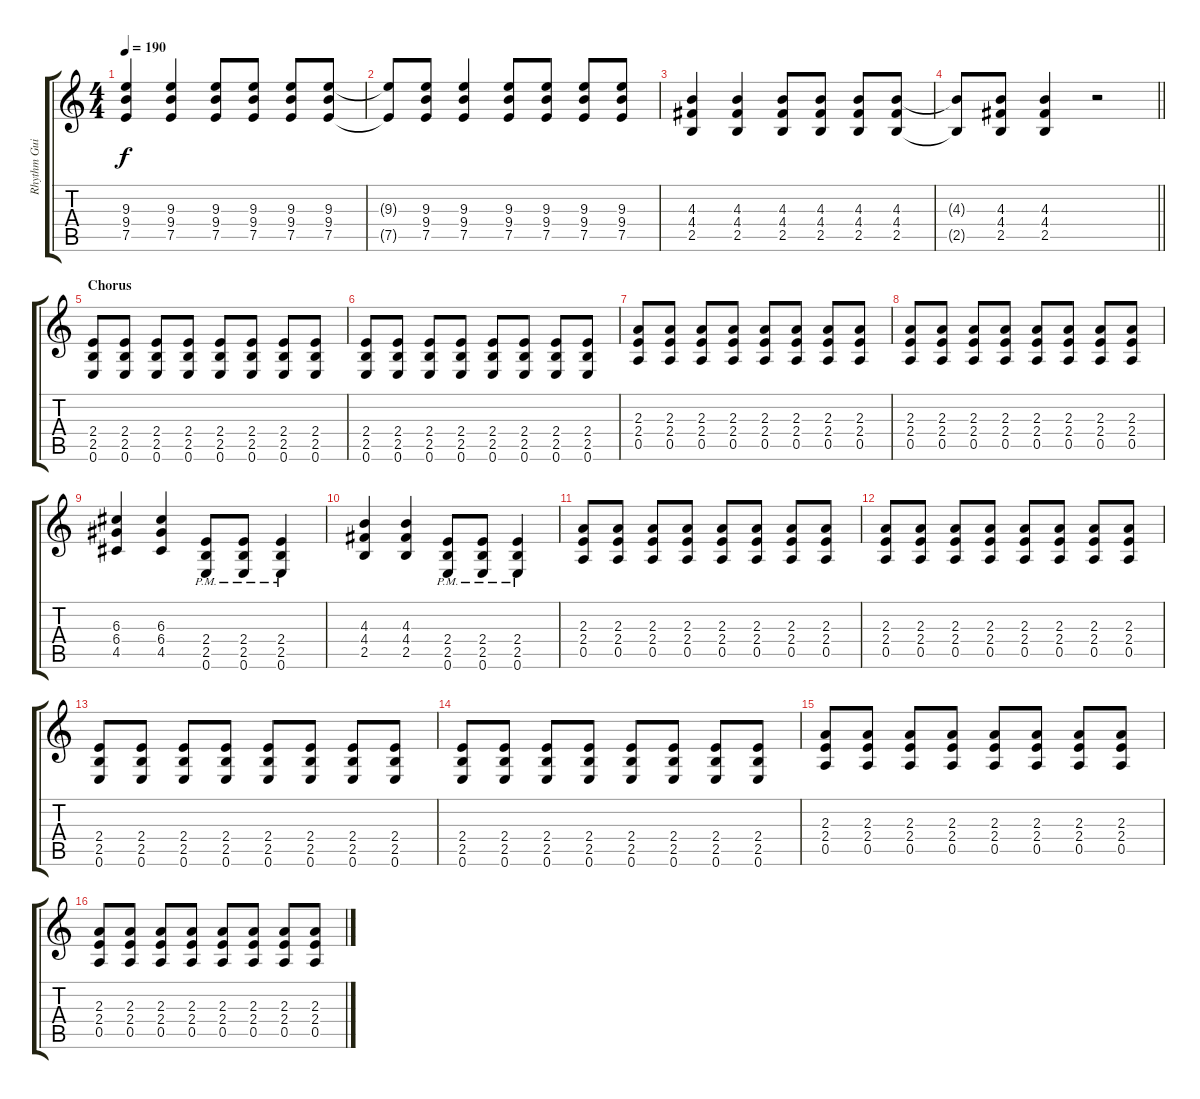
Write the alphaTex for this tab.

\track ("Rhythm Guitar" "Rhythm Gui") {instrument distortionguitar}
\staff {score tabs}
\tuning (E4 B3 G3 D3 A2 E2) {hide}
\ts (4 4)
\tempo 190
\clef g2
\ks c
(9.3 9.4 7.5).4{dy f} (9.3 9.4 7.5).4 (9.3 9.4 7.5).8 (9.3 9.4 7.5).8 (9.3 9.4 7.5).8 (9.3 9.4 7.5).8 |
(9.3{t} 7.5{t}).8 (9.3 9.4 7.5).8 (9.3 9.4 7.5).4 (9.3 9.4 7.5).8 (9.3 9.4 7.5).8 (9.3 9.4 7.5).8 (9.3 9.4 7.5).8 |
(4.3 4.4 2.5).4 (4.3 4.4 2.5).4 (4.3 4.4 2.5).8 (4.3 4.4 2.5).8 (4.3 4.4 2.5).8 (4.3 4.4 2.5).8 |
\barLineRight lightlight
(4.3{t} 2.5{t}).8 (4.3 4.4 2.5).8 (4.3 4.4 2.5).4 r.2 |
\section ("" "Chorus")
(2.4 2.5 0.6).8 (2.4 2.5 0.6).8 (2.4 2.5 0.6).8 (2.4 2.5 0.6).8 (2.4 2.5 0.6).8 (2.4 2.5 0.6).8 (2.4 2.5 0.6).8 (2.4 2.5 0.6).8 |
(2.4 2.5 0.6).8 (2.4 2.5 0.6).8 (2.4 2.5 0.6).8 (2.4 2.5 0.6).8 (2.4 2.5 0.6).8 (2.4 2.5 0.6).8 (2.4 2.5 0.6).8 (2.4 2.5 0.6).8 |
(2.3 2.4 0.5).8 (2.3 2.4 0.5).8 (2.3 2.4 0.5).8 (2.3 2.4 0.5).8 (2.3 2.4 0.5).8 (2.3 2.4 0.5).8 (2.3 2.4 0.5).8 (2.3 2.4 0.5).8 |
(2.3 2.4 0.5).8 (2.3 2.4 0.5).8 (2.3 2.4 0.5).8 (2.3 2.4 0.5).8 (2.3 2.4 0.5).8 (2.3 2.4 0.5).8 (2.3 2.4 0.5).8 (2.3 2.4 0.5).8 |
(6.3 6.4 4.5).4 (6.3 6.4 4.5).4 (2.4{pm} 2.5{pm} 0.6{pm}).8 (2.4{pm} 2.5{pm} 0.6{pm}).8 (2.4{pm} 2.5{pm} 0.6{pm}).4 |
(4.3 4.4 2.5).4 (4.3 4.4 2.5).4 (2.4{pm} 2.5{pm} 0.6{pm}).8 (2.4{pm} 2.5{pm} 0.6{pm}).8 (2.4{pm} 2.5{pm} 0.6{pm}).4 |
(2.3 2.4 0.5).8 (2.3 2.4 0.5).8 (2.3 2.4 0.5).8 (2.3 2.4 0.5).8 (2.3 2.4 0.5).8 (2.3 2.4 0.5).8 (2.3 2.4 0.5).8 (2.3 2.4 0.5).8 |
(2.3 2.4 0.5).8 (2.3 2.4 0.5).8 (2.3 2.4 0.5).8 (2.3 2.4 0.5).8 (2.3 2.4 0.5).8 (2.3 2.4 0.5).8 (2.3 2.4 0.5).8 (2.3 2.4 0.5).8 |
(2.4 2.5 0.6).8 (2.4 2.5 0.6).8 (2.4 2.5 0.6).8 (2.4 2.5 0.6).8 (2.4 2.5 0.6).8 (2.4 2.5 0.6).8 (2.4 2.5 0.6).8 (2.4 2.5 0.6).8 |
(2.4 2.5 0.6).8 (2.4 2.5 0.6).8 (2.4 2.5 0.6).8 (2.4 2.5 0.6).8 (2.4 2.5 0.6).8 (2.4 2.5 0.6).8 (2.4 2.5 0.6).8 (2.4 2.5 0.6).8 |
(2.3 2.4 0.5).8 (2.3 2.4 0.5).8 (2.3 2.4 0.5).8 (2.3 2.4 0.5).8 (2.3 2.4 0.5).8 (2.3 2.4 0.5).8 (2.3 2.4 0.5).8 (2.3 2.4 0.5).8 |
(2.3 2.4 0.5).8 (2.3 2.4 0.5).8 (2.3 2.4 0.5).8 (2.3 2.4 0.5).8 (2.3 2.4 0.5).8 (2.3 2.4 0.5).8 (2.3 2.4 0.5).8 (2.3 2.4 0.5).8
